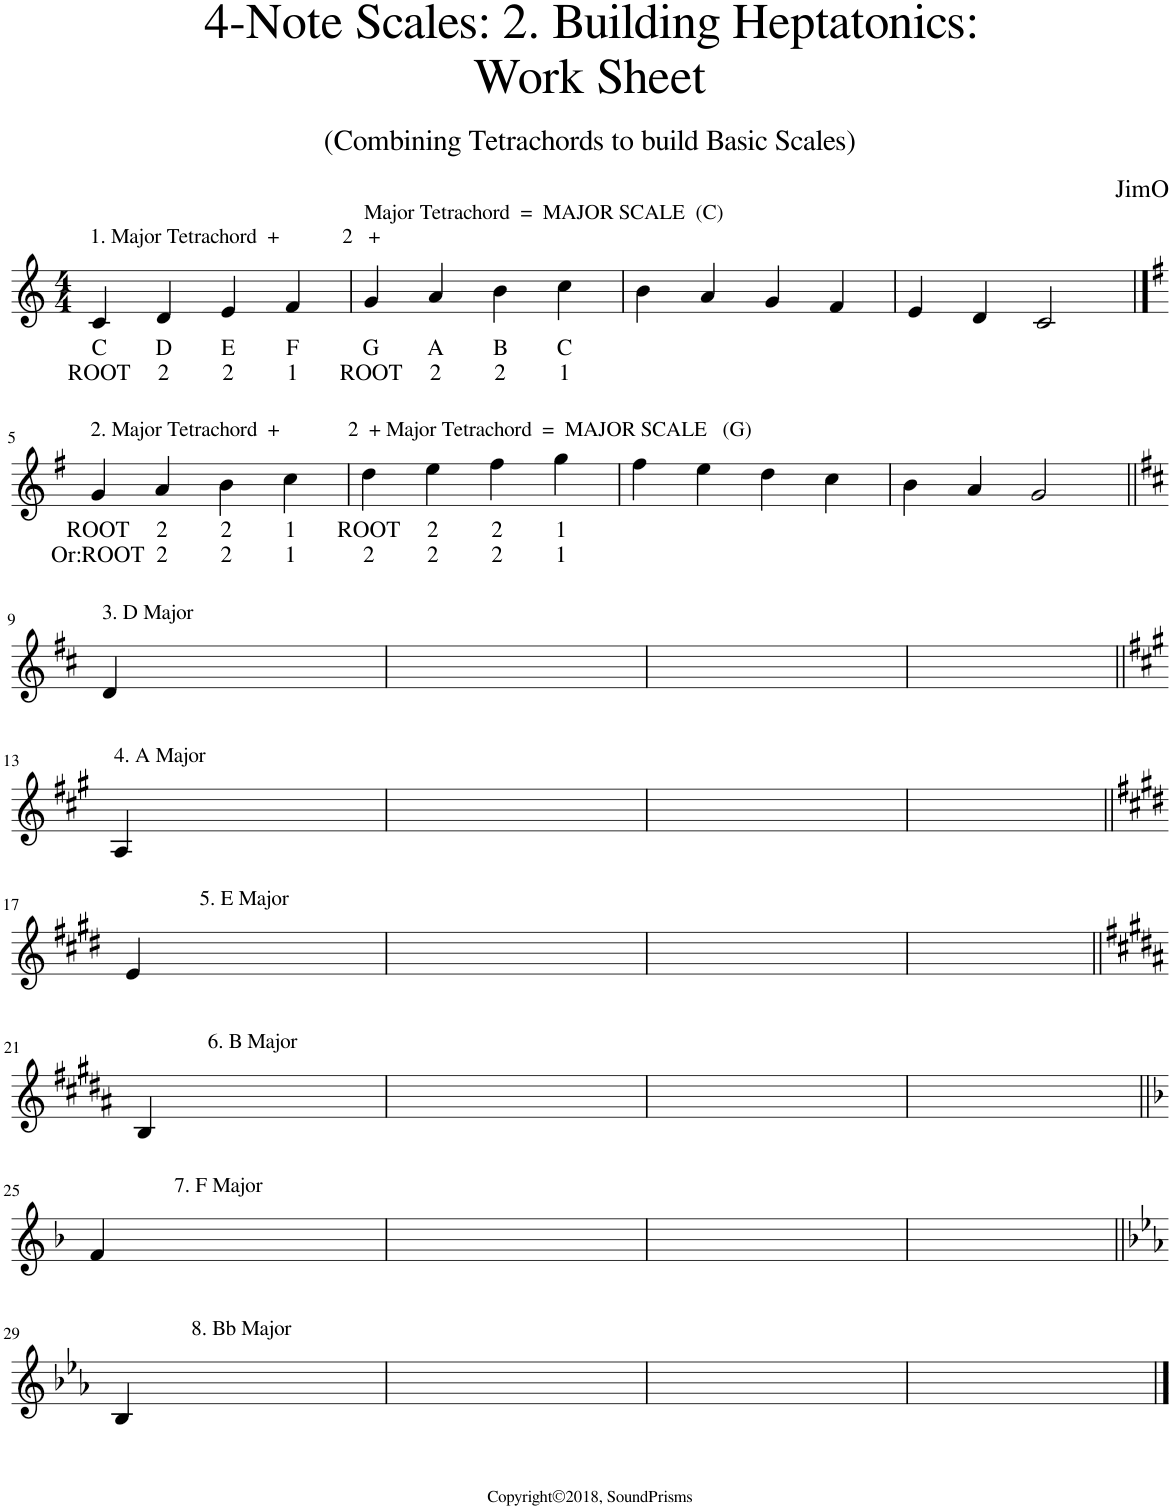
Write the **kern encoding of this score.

**kern	**text	**text
*part1	*part1	*part1
*staff1	*staff1	*staff1
*I"Piano	*	*
*I'Pno.	*	*
*clefG2	*	*
*k[]	*	*
*M4/4	*	*
=1	=1	=1
!LO:TX:a:t=1. Major Tetrachord  +            2   +	!	!
!	!LO:LY:b	!LO:LY:b
4c/	C	ROOT
!	!LO:LY:b	!LO:LY:b
4d/	D	2
!	!LO:LY:b	!LO:LY:b
4e/	E	2
!	!LO:LY:b	!LO:LY:b
4f/	F	1
=2	=2	=2
!LO:TX:a:t=Major Tetrachord  =  MAJOR SCALE  (C)	!	!
!	!LO:LY:b	!LO:LY:b
4g/	G	ROOT
!	!LO:LY:b	!LO:LY:b
4a/	A	2
!	!LO:LY:b	!LO:LY:b
4b\	B	2
!	!LO:LY:b	!LO:LY:b
4cc\	C	1
=3	=3	=3
4b\	.	.
4a/	.	.
4g/	.	.
4f/	.	.
=4	=4	=4
4e/	.	.
4d/	.	.
2c/	.	.
!!LO:LB:g=z
==5	==5	==5
*k[f#]	*	*
!LO:TX:a:t=2. Major Tetrachord  +             2  + Major Tetrachord  =  MAJOR SCALE   (G)	!	!
!	!LO:LY:b	!LO:LY:b
4g/	ROOT	Or:ROOT
!	!LO:LY:b	!LO:LY:b
4a/	2	2
!	!LO:LY:b	!LO:LY:b
4b\	2	2
!	!LO:LY:b	!LO:LY:b
4cc\	1	1
=6	=6	=6
!	!LO:LY:b	!LO:LY:b
4dd\	ROOT	2
!	!LO:LY:b	!LO:LY:b
4ee\	2	2
!	!LO:LY:b	!LO:LY:b
4ff#\	2	2
!	!LO:LY:b	!LO:LY:b
4gg\	1	1
=7	=7	=7
4ff#\	.	.
4ee\	.	.
4dd\	.	.
4cc\	.	.
=8	=8	=8
4b\	.	.
4a/	.	.
2g/	.	.
!!LO:LB:g=z
=9||	=9||	=9||
*k[f#c#]	*	*
!LO:TX:a:t=3. D Major	!	!
4d/	.	.
4ryy	.	.
2ryy	.	.
=10	=10	=10
1ryy	.	.
=11	=11	=11
1ryy	.	.
=12	=12	=12
1ryy	.	.
!!LO:LB:g=z
=13||	=13||	=13||
*k[f#c#g#]	*	*
!LO:TX:a:t=4. A Major	!	!
4A/	.	.
4ryy	.	.
2ryy	.	.
=14	=14	=14
1ryy	.	.
=15	=15	=15
1ryy	.	.
=16	=16	=16
1ryy	.	.
!!LO:LB:g=z
=17||	=17||	=17||
*k[f#c#g#d#]	*	*
4e/	.	.
!LO:TX:a:t=5. E Major	!	!
4ryy	.	.
2ryy	.	.
=18	=18	=18
1ryy	.	.
=19	=19	=19
1ryy	.	.
=20	=20	=20
1ryy	.	.
!!LO:LB:g=z
=21||	=21||	=21||
*k[f#c#g#d#a#]	*	*
4B/	.	.
!LO:TX:a:t=6. B Major	!	!
4ryy	.	.
2ryy	.	.
=22	=22	=22
1ryy	.	.
=23	=23	=23
1ryy	.	.
=24	=24	=24
1ryy	.	.
!!LO:LB:g=z
=25||	=25||	=25||
*k[b-]	*	*
4f/	.	.
!LO:TX:a:t=7. F Major	!	!
4ryy	.	.
2ryy	.	.
=26	=26	=26
1ryy	.	.
=27	=27	=27
1ryy	.	.
=28	=28	=28
1ryy	.	.
!!LO:LB:g=z
=29||	=29||	=29||
*k[b-e-a-]	*	*
4B-/	.	.
!LO:TX:a:t=8. Bb Major	!	!
4ryy	.	.
2ryy	.	.
=30	=30	=30
1ryy	.	.
=31	=31	=31
1ryy	.	.
=32	=32	=32
1ryy	.	.
==	==	==
*-	*-	*-
